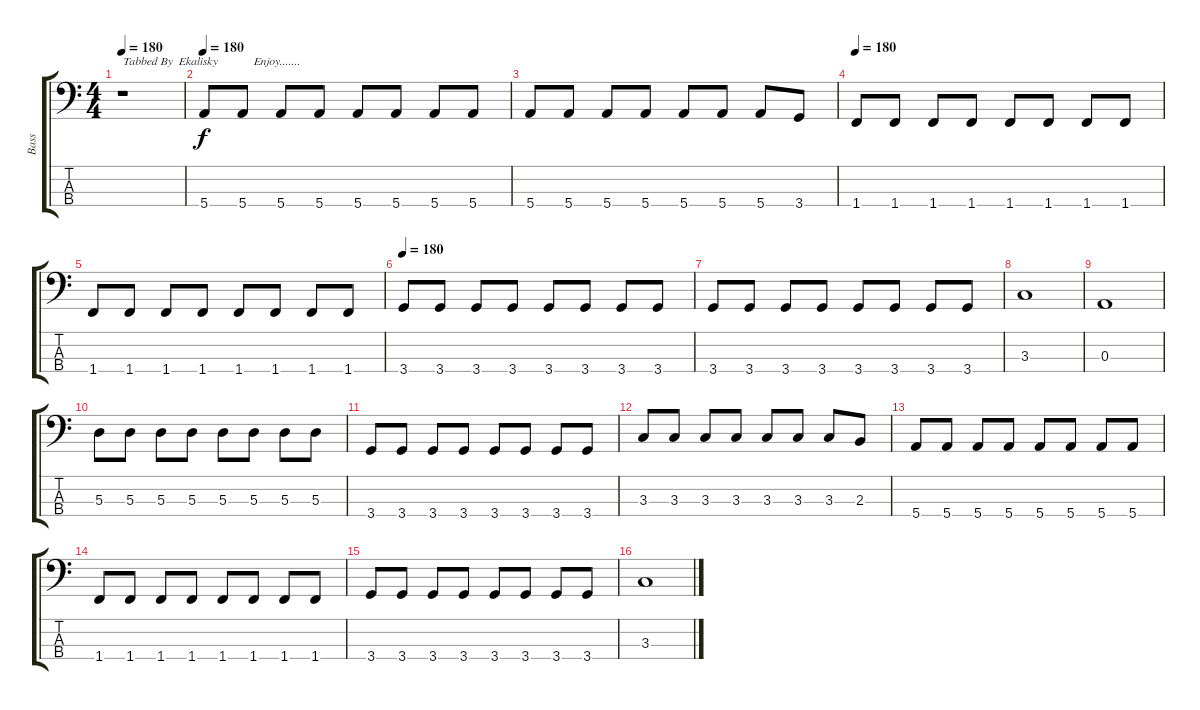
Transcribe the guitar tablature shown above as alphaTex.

\track ("Bass" "Bass") {instrument electricbassfinger}
\staff {score tabs}
\tuning (G2 D2 A1 E1) {hide}
\ts (4 4)
\tempo 180
\tempo 160
\tempo 180
\clef f4
\ks c
r.1{txt "Tabbed By  Ekalisky            Enjoy......." dy f instrument electricbassfinger} |
\tempo 180
5.4.8 5.4.8 5.4.8 5.4.8 5.4.8 5.4.8 5.4.8 5.4.8 |
5.4.8 5.4.8 5.4.8 5.4.8 5.4.8 5.4.8 5.4.8 3.4.8 |
\tempo 180
1.4.8 1.4.8 1.4.8 1.4.8 1.4.8 1.4.8 1.4.8 1.4.8 |
1.4.8 1.4.8 1.4.8 1.4.8 1.4.8 1.4.8 1.4.8 1.4.8 |
\tempo 180
3.4.8 3.4.8 3.4.8 3.4.8 3.4.8 3.4.8 3.4.8 3.4.8 |
3.4.8 3.4.8 3.4.8 3.4.8 3.4.8 3.4.8 3.4.8 3.4.8 |
3.3.1 |
0.3.1 |
5.3.8 5.3.8 5.3.8 5.3.8 5.3.8 5.3.8 5.3.8 5.3.8 |
3.4.8 3.4.8 3.4.8 3.4.8 3.4.8 3.4.8 3.4.8 3.4.8 |
3.3.8 3.3.8 3.3.8 3.3.8 3.3.8 3.3.8 3.3.8 2.3.8 |
5.4.8 5.4.8 5.4.8 5.4.8 5.4.8 5.4.8 5.4.8 5.4.8 |
1.4.8 1.4.8 1.4.8 1.4.8 1.4.8 1.4.8 1.4.8 1.4.8 |
3.4.8 3.4.8 3.4.8 3.4.8 3.4.8 3.4.8 3.4.8 3.4.8 |
3.3.1
